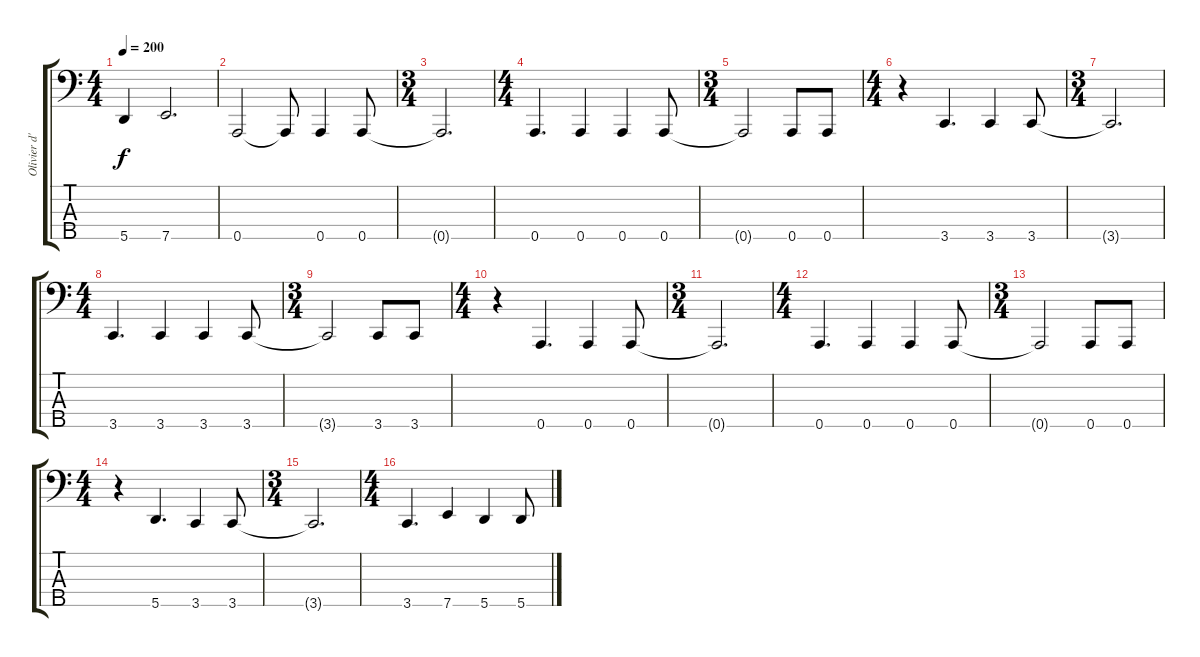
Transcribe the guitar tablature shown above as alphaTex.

\track ("Olivier d'Aries (Bass)" "Olivier d'") {instrument electricbassfinger}
\staff {score tabs}
\tuning (G2 D2 A1 E1 A0) {hide}
\ts (4 4)
\tempo 200
\clef f4
\ks c
5.5{t}.4{dy f} 7.5.2{d} |
0.5.2 0.5{t}.8 0.5.4 0.5.8 |
\ts (3 4)
0.5{t}.2{d} |
\ts (4 4)
0.5.4{d} 0.5.4 0.5.4 0.5.8 |
\ts (3 4)
0.5{t}.2 0.5.8 0.5.8 |
\ts (4 4)
r.4 3.5.4{d} 3.5.4 3.5.8 |
\ts (3 4)
3.5{t}.2{d} |
\ts (4 4)
3.5.4{d} 3.5.4 3.5.4 3.5.8 |
\ts (3 4)
3.5{t}.2 3.5.8 3.5.8 |
\ts (4 4)
r.4 0.5.4{d} 0.5.4 0.5.8 |
\ts (3 4)
0.5{t}.2{d} |
\ts (4 4)
0.5.4{d} 0.5.4 0.5.4 0.5.8 |
\ts (3 4)
0.5{t}.2 0.5.8 0.5.8 |
\ts (4 4)
r.4 5.5.4{d} 3.5.4 3.5.8 |
\ts (3 4)
3.5{t}.2{d} |
\ts (4 4)
3.5.4{d} 7.5.4 5.5.4 5.5.8
